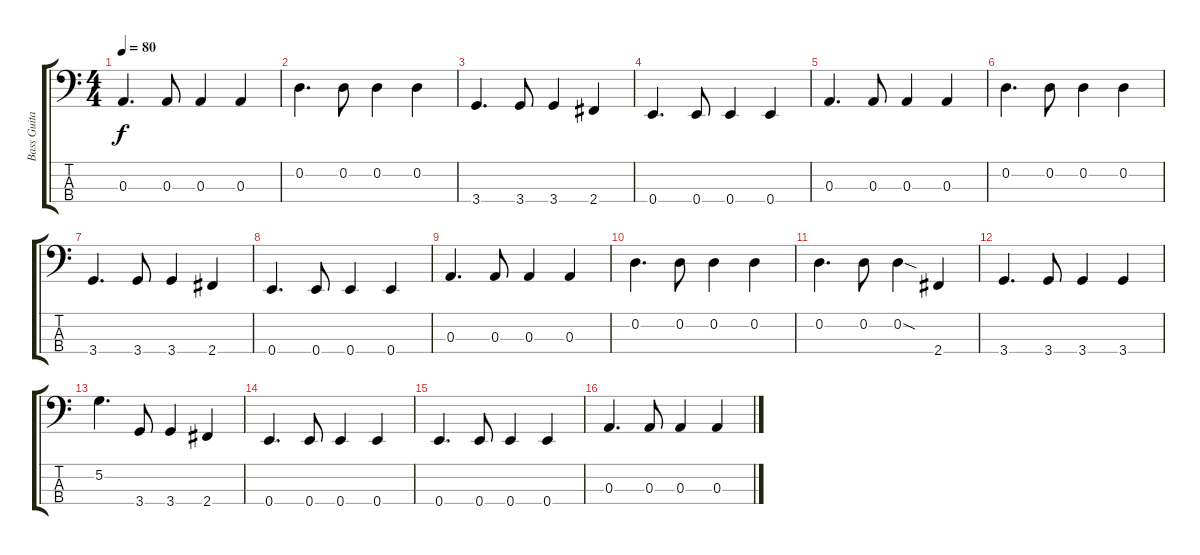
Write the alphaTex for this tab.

\track ("Bass Guitar" "Bass Guita") {instrument electricbassfinger}
\staff {score tabs}
\tuning (G2 D2 A1 E1) {hide}
\ts (4 4)
\tempo 80
\clef f4
\ks c
0.3.4{d dy f} 0.3.8 0.3.4 0.3.4 |
0.2.4{d} 0.2.8 0.2.4 0.2.4 |
3.4.4{d} 3.4.8 3.4.4 2.4.4 |
0.4.4{d} 0.4.8 0.4.4 0.4.4 |
0.3.4{d} 0.3.8 0.3.4 0.3.4 |
0.2.4{d} 0.2.8 0.2.4 0.2.4 |
3.4.4{d} 3.4.8 3.4.4 2.4.4 |
0.4.4{d} 0.4.8 0.4.4 0.4.4 |
0.3.4{d} 0.3.8 0.3.4 0.3.4 |
0.2.4{d} 0.2.8 0.2.4 0.2.4 |
0.2.4{d} 0.2.8 0.2{sod}.4 2.4.4 |
3.4.4{d} 3.4.8 3.4.4 3.4.4 |
5.2.4{d} 3.4.8 3.4.4 2.4.4 |
0.4.4{d} 0.4.8 0.4.4 0.4.4 |
0.4.4{d} 0.4.8 0.4.4 0.4.4 |
0.3.4{d} 0.3.8 0.3.4 0.3.4
